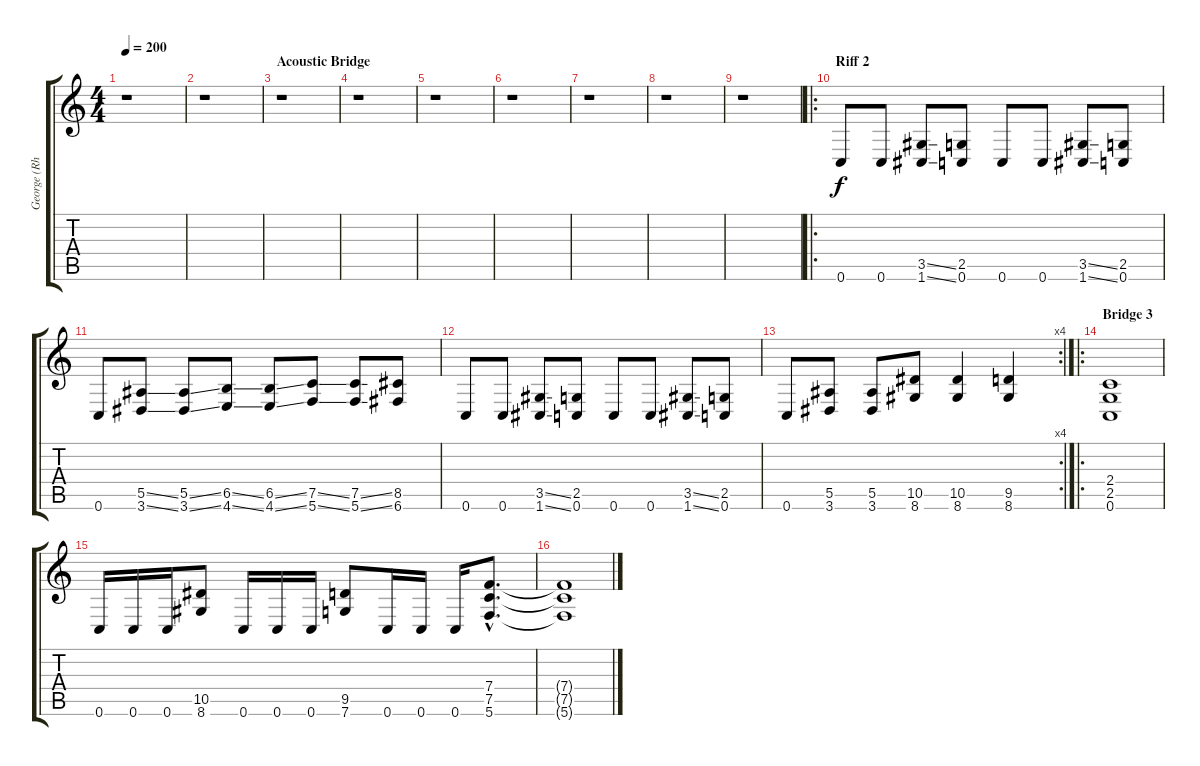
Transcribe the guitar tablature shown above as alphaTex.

\track ("George (Rhythm Guitar)" "George (Rh") {instrument distortionguitar}
\staff {score tabs}
\tuning (C4 G3 Eb3 Bb2 F2 C2) {hide}
\ts (4 4)
\tempo 200
\clef g2
\ks c
r.1{dy f} |
r.1 |
\section ("" "Acoustic Bridge")
r.1 |
r.1 |
r.1 |
r.1 |
r.1 |
r.1 |
r.1 |
\ro
\section ("" "Riff 2")
0.6.8 0.6.8 (3.5{ss} 1.6{ss}).8 (2.5 0.6).8 0.6.8 0.6.8 (3.5{ss} 1.6{ss}).8 (2.5 0.6).8 |
0.6.8 (5.5{ss} 3.6{ss}).8 (5.5{ss} 3.6{ss}).8 (6.5{ss} 4.6{ss}).8 (6.5{ss} 4.6{ss}).8 (7.5{ss} 5.6{ss}).8 (7.5{ss} 5.6{ss}).8 (8.5 6.6).8 |
0.6.8 0.6.8 (3.5{ss} 1.6{ss}).8 (2.5 0.6).8 0.6.8 0.6.8 (3.5{ss} 1.6{ss}).8 (2.5 0.6).8 |
\rc 4
0.6.8 (5.5 3.6).8 (5.5 3.6).8 (10.5 8.6).8 (10.5 8.6).4 (9.5 8.6).4 |
\ro
\section ("" "Bridge 3")
(2.4 2.5 0.6).1 |
0.6.16 0.6.16 0.6.16 (10.5 8.6).8 0.6.16 0.6.16 0.6.16 (9.5 7.6).8 0.6.16 0.6.16 0.6.16 (7.4{hac} 7.5{hac} 5.6{hac}).8{d} |
(7.4{t} 7.5{t} 5.6{t}).1
